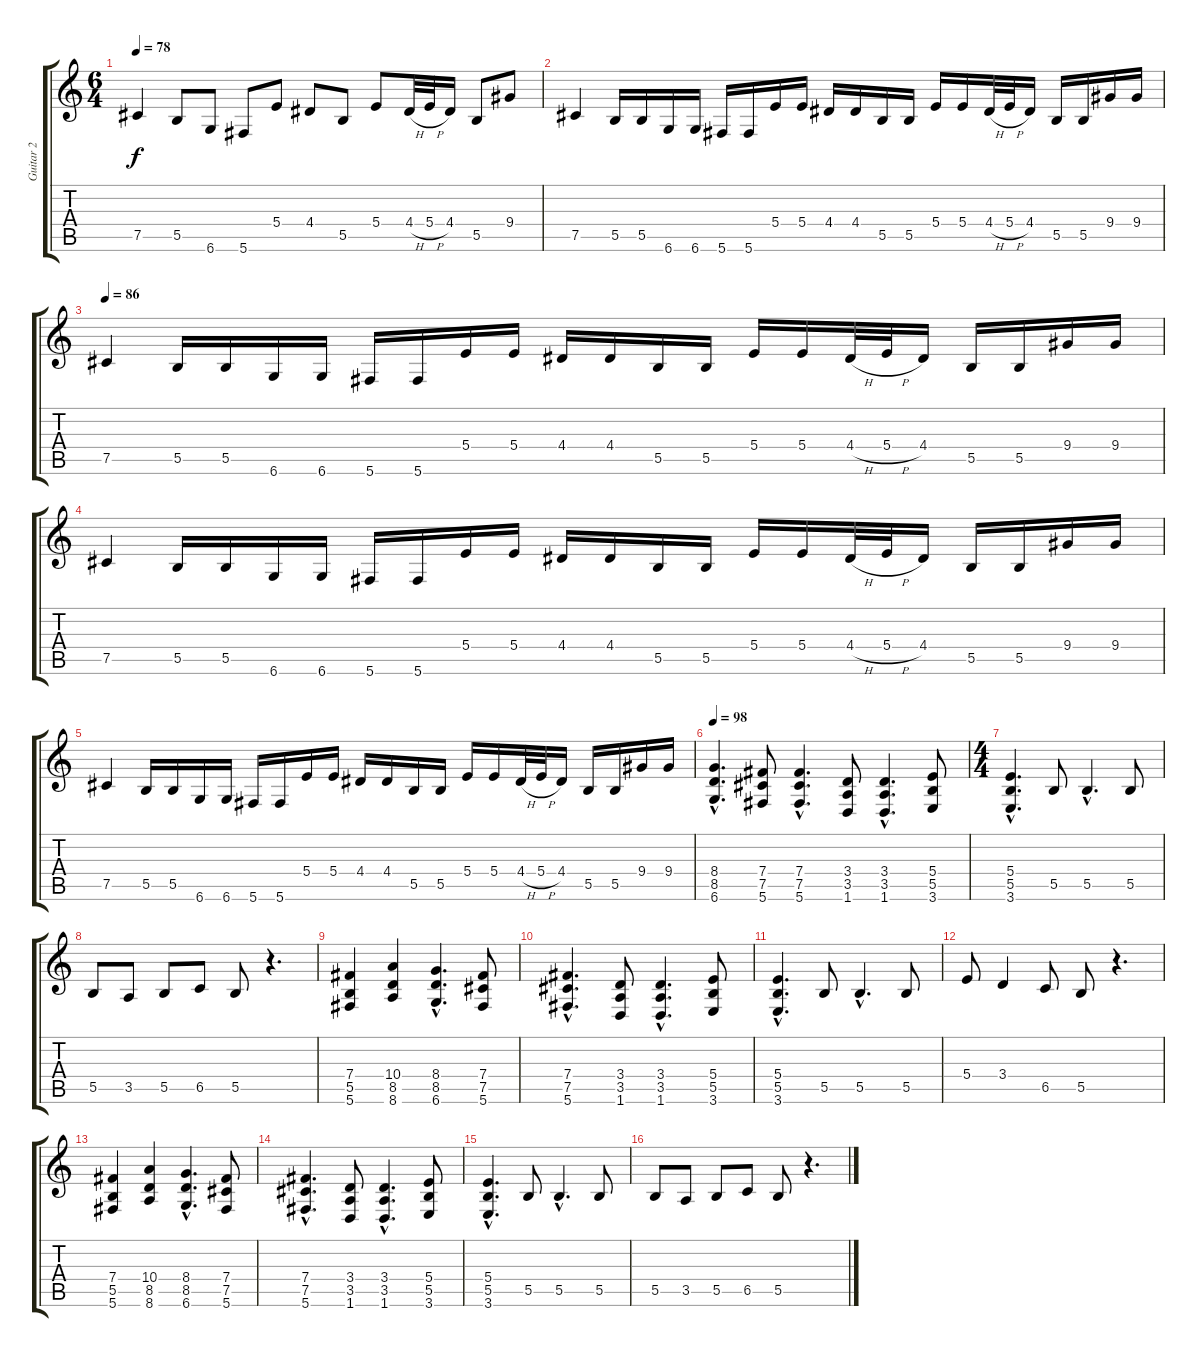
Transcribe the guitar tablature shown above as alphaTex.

\track ("Guitar 2" "Guitar 2") {instrument overdrivenguitar}
\staff {score tabs}
\tuning (Db4 Ab3 E3 B2 Gb2 Db2) {hide}
\ts (6 4)
\tempo 78
\clef g2
\ks c
7.5.4{dy f} 5.5.8 6.6.8 5.6.8 5.4.8 4.4.8 5.5.8 5.4.8 4.4{h}.32 5.4{h}.32 4.4.16 5.5.8 9.4.8 |
7.5.4 5.5.16 5.5.16 6.6.16 6.6.16 5.6.16 5.6.16 5.4.16 5.4.16 4.4.16 4.4.16 5.5.16 5.5.16 5.4.16 5.4.16 4.4{h}.32 5.4{h}.32 4.4.16 5.5.16 5.5.16 9.4.16 9.4.16 |
\tempo 86
7.5.4 5.5.16 5.5.16 6.6.16 6.6.16 5.6.16 5.6.16 5.4.16 5.4.16 4.4.16 4.4.16 5.5.16 5.5.16 5.4.16 5.4.16 4.4{h}.32 5.4{h}.32 4.4.16 5.5.16 5.5.16 9.4.16 9.4.16 |
7.5.4 5.5.16 5.5.16 6.6.16 6.6.16 5.6.16 5.6.16 5.4.16 5.4.16 4.4.16 4.4.16 5.5.16 5.5.16 5.4.16 5.4.16 4.4{h}.32 5.4{h}.32 4.4.16 5.5.16 5.5.16 9.4.16 9.4.16 |
7.5.4 5.5.16 5.5.16 6.6.16 6.6.16 5.6.16 5.6.16 5.4.16 5.4.16 4.4.16 4.4.16 5.5.16 5.5.16 5.4.16 5.4.16 4.4{h}.32 5.4{h}.32 4.4.16 5.5.16 5.5.16 9.4.16 9.4.16 |
\tempo 98
(8.4{hac} 8.5{hac} 6.6{hac}).4{d} (7.4 7.5 5.6).8 (7.4{hac} 7.5{hac} 5.6{hac}).4{d} (3.4 3.5 1.6).8 (3.4{hac} 3.5{hac} 1.6{hac}).4{d} (5.4 5.5 3.6).8 |
\ts (4 4)
(5.4{hac} 5.5{hac} 3.6{hac}).4{d} 5.5.8 5.5{hac}.4{d} 5.5.8 |
5.5.8 3.5.8 5.5.8 6.5.8 5.5.8 r.4{d} |
(7.4 5.5 5.6).4 (10.4 8.5 8.6).4 (8.4{hac} 8.5{hac} 6.6{hac}).4{d} (7.4 7.5 5.6).8 |
(7.4{hac} 7.5{hac} 5.6{hac}).4{d} (3.4 3.5 1.6).8 (3.4{hac} 3.5{hac} 1.6{hac}).4{d} (5.4 5.5 3.6).8 |
(5.4{hac} 5.5{hac} 3.6{hac}).4{d} 5.5.8 5.5{hac}.4{d} 5.5.8 |
5.4.8 3.4.4 6.5.8 5.5.8 r.4{d} |
(7.4 5.5 5.6).4 (10.4 8.5 8.6).4 (8.4{hac} 8.5{hac} 6.6{hac}).4{d} (7.4 7.5 5.6).8 |
(7.4{hac} 7.5{hac} 5.6{hac}).4{d} (3.4 3.5 1.6).8 (3.4{hac} 3.5{hac} 1.6{hac}).4{d} (5.4 5.5 3.6).8 |
(5.4{hac} 5.5{hac} 3.6{hac}).4{d} 5.5.8 5.5{hac}.4{d} 5.5.8 |
5.5.8 3.5.8 5.5.8 6.5.8 5.5.8 r.4{d}
